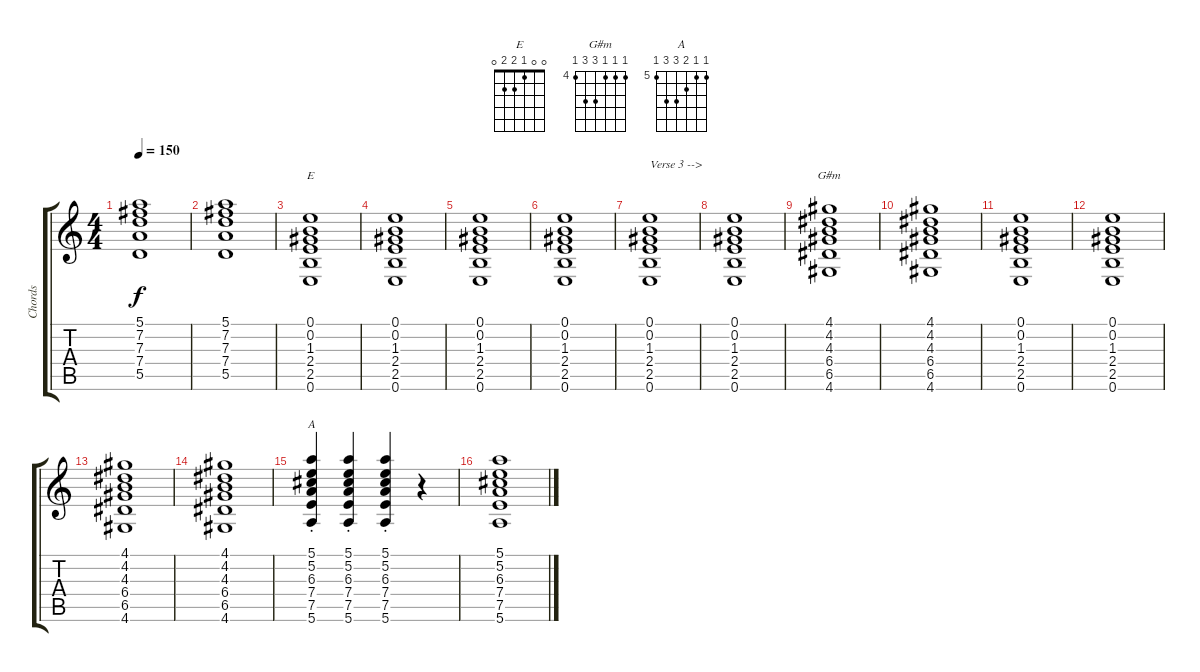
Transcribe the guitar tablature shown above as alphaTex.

\track ("Chords" "Chords") {instrument acousticguitarnylon}
\staff {score tabs}
\tuning (E4 B3 G3 D3 A2 E2) {hide}
\chord ("E" 0 0 1 2 2 0)
\chord ("G#m" 4 4 4 6 6 4) {firstfret 4}
\chord ("A" 5 5 6 7 7 5) {firstfret 5}
\ts (4 4)
\tempo 150
\clef g2
\ks c
(5.1 7.2 7.3 7.4 5.5).1{dy f} |
(5.1 7.2 7.3 7.4 5.5).1 |
(0.1 0.2 1.3 2.4 2.5 0.6).1{ch "E"} |
(0.1 0.2 1.3 2.4 2.5 0.6).1 |
(0.1 0.2 1.3 2.4 2.5 0.6).1 |
(0.1 0.2 1.3 2.4 2.5 0.6).1 |
(0.1 0.2 1.3 2.4 2.5 0.6).1{txt "Verse 3 -->"} |
(0.1 0.2 1.3 2.4 2.5 0.6).1 |
(4.1 4.2 4.3 6.4 6.5 4.6).1{ch "G#m"} |
(4.1 4.2 4.3 6.4 6.5 4.6).1 |
(0.1 0.2 1.3 2.4 2.5 0.6).1 |
(0.1 0.2 1.3 2.4 2.5 0.6).1 |
(4.1 4.2 4.3 6.4 6.5 4.6).1 |
(4.1 4.2 4.3 6.4 6.5 4.6).1 |
(5.1 5.2 6.3 7.4 7.5 5.6{st}).4{ch "A"} (5.1 5.2 6.3 7.4 7.5 5.6{st}).4 (5.1 5.2 6.3 7.4 7.5 5.6{st}).4 r.4 |
(5.1 5.2 6.3 7.4 7.5 5.6).1
